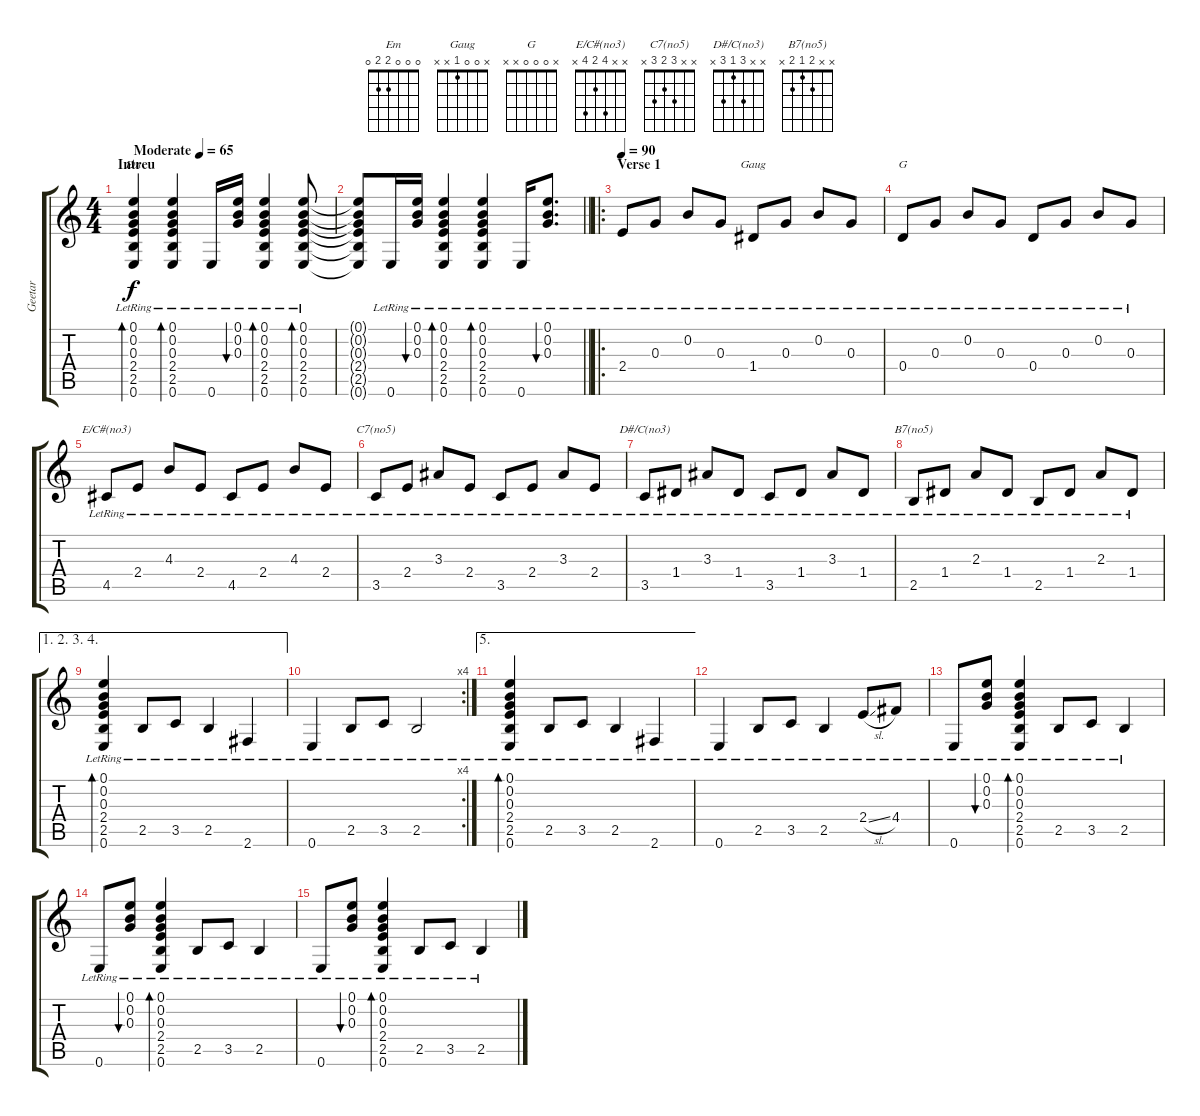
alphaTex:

\track ("Geetar" "Geetar") {instrument acousticguitarsteel}
\staff {score tabs}
\tuning (E4 B3 G3 D3 A2 E2) {hide}
\chord ("Em" 0 0 0 2 2 0)
\chord ("Gaug" x 0 0 1 x x)
\chord ("G" x 0 0 0 x x)
\chord ("E/C#(no3)" x x 4 2 4 x)
\chord ("C7(no5)" x x 3 2 3 x)
\chord ("D#/C(no3)" x x 3 1 3 x)
\chord ("B7(no5)" x x 2 1 2 x)
\ts (4 4)
\section ("" "Intreu")
\tempo (65 "Moderate")
\clef g2
\ks c
(0.1{lr} 0.2{lr} 0.3{lr} 2.4{lr} 2.5{lr} 0.6{lr}).4{bd 120 ch "Em" dy f instrument acousticguitarsteel} (0.1{lr} 0.2{lr} 0.3{lr} 2.4{lr} 2.5{lr} 0.6{lr}).4{bd 120} 0.6{lr}.16 (0.1{lr} 0.2{lr} 0.3{lr}).16{bu 120} (0.1{lr} 0.2{lr} 0.3{lr} 2.4{lr} 2.5{lr} 0.6{lr}).4{bd 120} (0.1{lr} 0.2{lr} 0.3{lr} 2.4{lr} 2.5{lr} 0.6{lr}).8{bd 120} |
\barLineRight lightlight
(0.1{t} 0.2{t} 0.3{t} 2.4{t} 2.5{t} 0.6{t}).8 0.6{lr}.16 (0.1{lr} 0.2{lr} 0.3{lr}).16{bu 120} (0.1{lr} 0.2{lr} 0.3{lr} 2.4{lr} 2.5{lr} 0.6{lr}).4{bd 120} (0.1{lr} 0.2{lr} 0.3{lr} 2.4{lr} 2.5{lr} 0.6{lr}).4{bd 120} 0.6{lr}.16 (0.1{lr} 0.2{lr} 0.3{lr}).8{d bu 120} |
\ro
\section ("" "Verse 1")
\tempo 90
2.4{lr}.8 0.3{lr}.8 0.2{lr}.8 0.3{lr}.8 1.4{lr}.8{ch "Gaug"} 0.3{lr}.8 0.2{lr}.8 0.3{lr}.8 |
0.4{lr}.8{ch "G"} 0.3{lr}.8 0.2{lr}.8 0.3{lr}.8 0.4{lr}.8 0.3{lr}.8 0.2{lr}.8 0.3{lr}.8 |
4.5{lr}.8{ch "E/C#(no3)"} 2.4{lr}.8 4.3{lr}.8 2.4{lr}.8 4.5{lr}.8 2.4{lr}.8 4.3{lr}.8 2.4{lr}.8 |
3.5{lr}.8{ch "C7(no5)"} 2.4{lr}.8 3.3{lr}.8 2.4{lr}.8 3.5{lr}.8 2.4{lr}.8 3.3{lr}.8 2.4{lr}.8 |
3.5{lr}.8{ch "D#/C(no3)"} 1.4{lr}.8 3.3{lr}.8 1.4{lr}.8 3.5{lr}.8 1.4{lr}.8 3.3{lr}.8 1.4{lr}.8 |
2.5{lr}.8{ch "B7(no5)"} 1.4{lr}.8 2.3{lr}.8 1.4{lr}.8 2.5{lr}.8 1.4{lr}.8 2.3{lr}.8 1.4{lr}.8 |
\ae (1 2 3 4)
(0.1{lr} 0.2{lr} 0.3{lr} 2.4{lr} 2.5{lr} 0.6{lr}).4{bd 120} 2.5{lr}.8 3.5{lr}.8 2.5{lr}.4 2.6{lr}.4 |
\rc 4
0.6{lr}.4 2.5{lr}.8 3.5{lr}.8 2.5{lr}.2 |
\ae 5
(0.1{lr} 0.2{lr} 0.3{lr} 2.4{lr} 2.5{lr} 0.6{lr}).4{bd 120} 2.5{lr}.8 3.5{lr}.8 2.5{lr}.4 2.6{lr}.4 |
0.6{lr}.4 2.5{lr}.8 3.5{lr}.8 2.5{lr}.4 2.4{sl lr}.8 4.4{lr}.8 |
0.6{lr}.8 (0.1{lr} 0.2{lr} 0.3{lr}).8{bu 120} (0.1{lr} 0.2{lr} 0.3{lr} 2.4{lr} 2.5{lr} 0.6{lr}).4{bd 120} 2.5{lr}.8 3.5{lr}.8 2.5{lr}.4 |
0.6{lr}.8{volume 0} (0.1{lr} 0.2{lr} 0.3{lr}).8{bu 120} (0.1{lr} 0.2{lr} 0.3{lr} 2.4{lr} 2.5{lr} 0.6{lr}).4{bd 120} 2.5{lr}.8 3.5{lr}.8 2.5{lr}.4 |
0.6{lr}.8 (0.1{lr} 0.2{lr} 0.3{lr}).8{bu 120} (0.1{lr} 0.2{lr} 0.3{lr} 2.4{lr} 2.5{lr} 0.6{lr}).4{bd 120} 2.5{lr}.8 3.5{lr}.8 2.5{lr}.4
